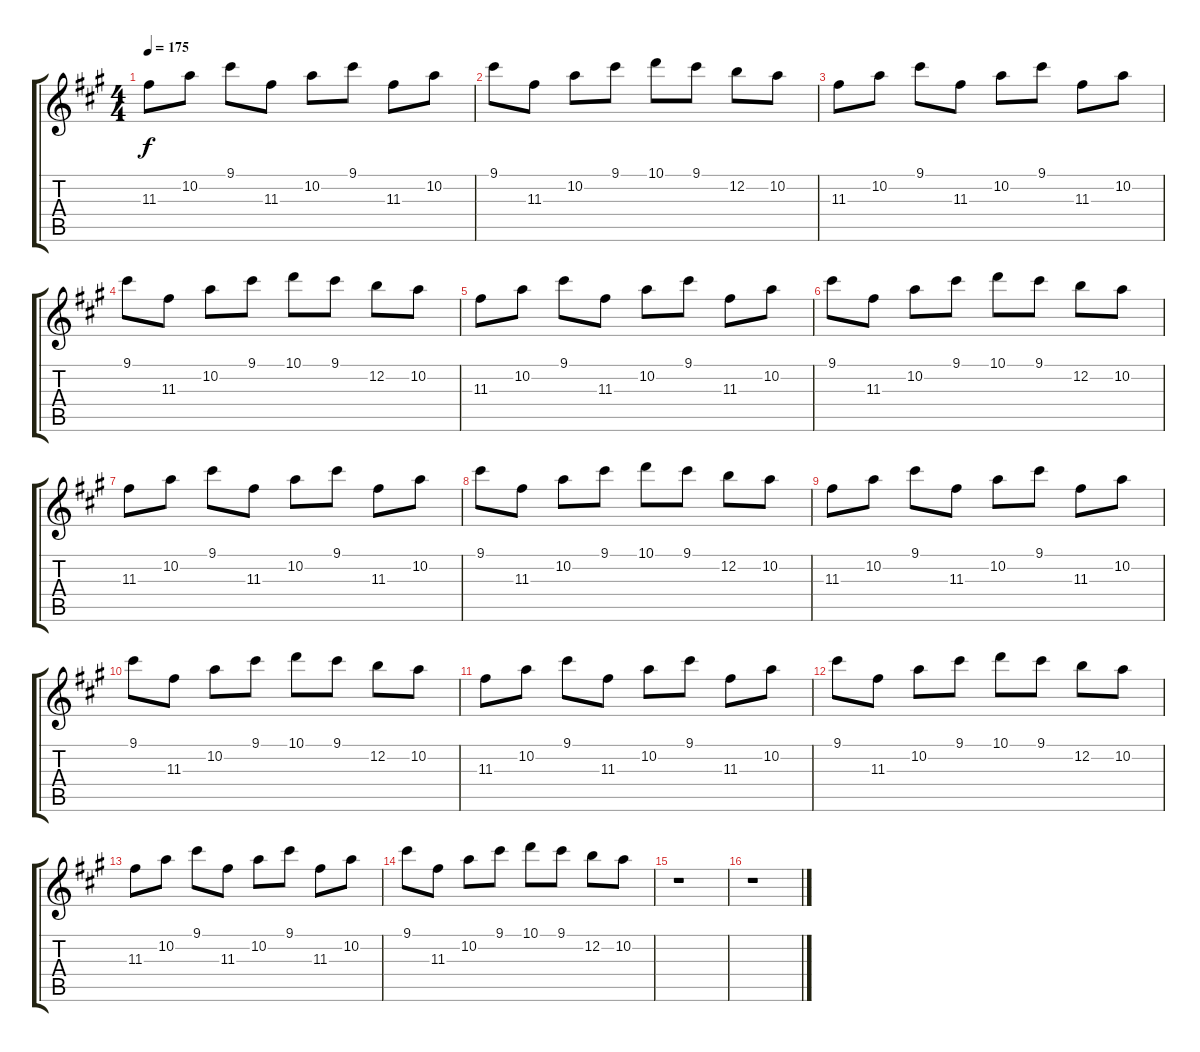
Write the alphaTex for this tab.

\track "" {instrument distortionguitar}
\staff {score tabs}
\tuning (E4 B3 G3 D3 A2 E2) {hide}
\ts (4 4)
\tempo 175
\clef g2
\ks a
11.3.8{dy f} 10.2.8 9.1.8 11.3.8 10.2.8 9.1.8 11.3.8 10.2.8 |
9.1.8 11.3.8 10.2.8 9.1.8 10.1.8 9.1.8 12.2.8 10.2.8 |
11.3.8 10.2.8 9.1.8 11.3.8 10.2.8 9.1.8 11.3.8 10.2.8 |
9.1.8 11.3.8 10.2.8 9.1.8 10.1.8 9.1.8 12.2.8 10.2.8 |
11.3.8 10.2.8 9.1.8 11.3.8 10.2.8 9.1.8 11.3.8 10.2.8 |
9.1.8 11.3.8 10.2.8 9.1.8 10.1.8 9.1.8 12.2.8 10.2.8 |
11.3.8 10.2.8 9.1.8 11.3.8 10.2.8 9.1.8 11.3.8 10.2.8 |
9.1.8 11.3.8 10.2.8 9.1.8 10.1.8 9.1.8 12.2.8 10.2.8 |
11.3.8 10.2.8 9.1.8 11.3.8 10.2.8 9.1.8 11.3.8 10.2.8 |
9.1.8 11.3.8 10.2.8 9.1.8 10.1.8 9.1.8 12.2.8 10.2.8 |
11.3.8 10.2.8 9.1.8 11.3.8 10.2.8 9.1.8 11.3.8 10.2.8 |
9.1.8 11.3.8 10.2.8 9.1.8 10.1.8 9.1.8 12.2.8 10.2.8 |
11.3.8 10.2.8 9.1.8 11.3.8 10.2.8 9.1.8 11.3.8 10.2.8 |
9.1.8 11.3.8 10.2.8 9.1.8 10.1.8 9.1.8 12.2.8 10.2.8 |
r.1 |
r.1
